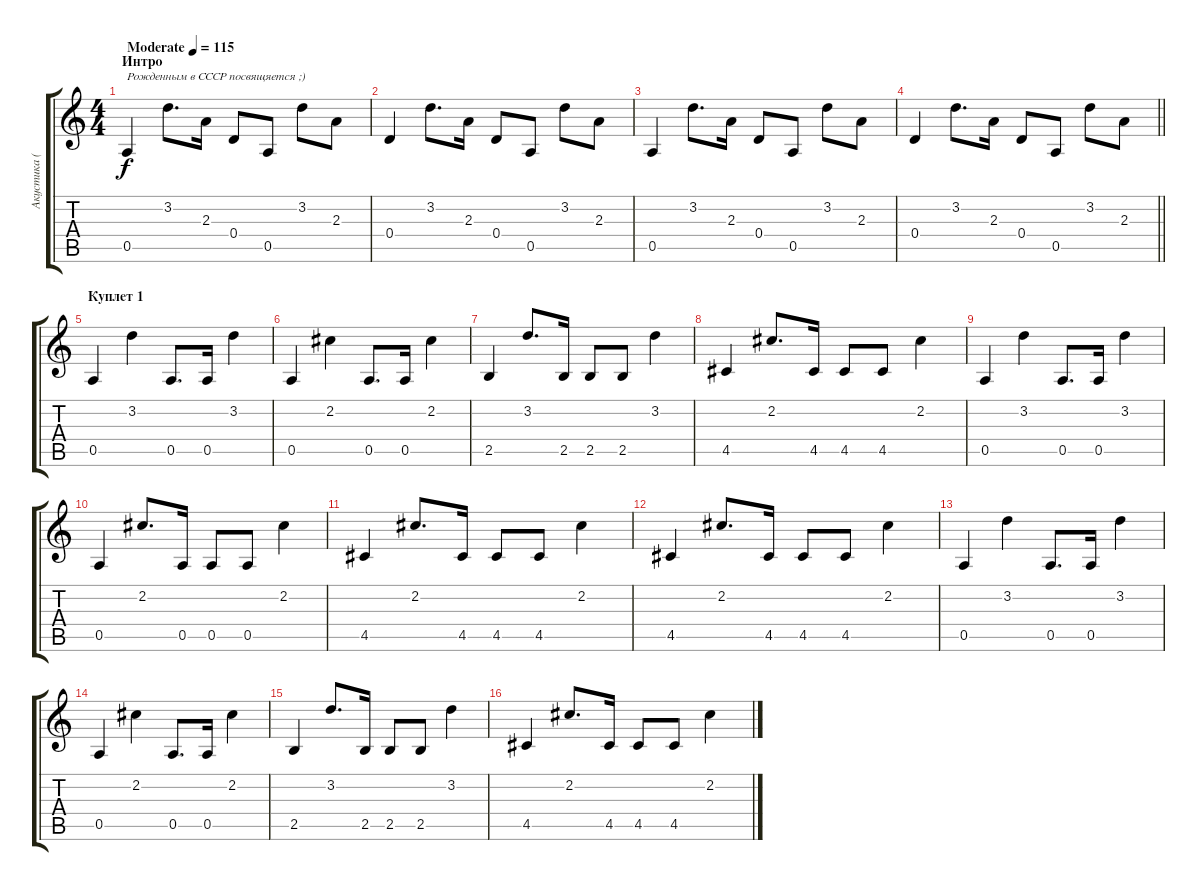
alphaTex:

\track ("Акустика (нейлоновые струны)" "Акустика (") {instrument acousticguitarnylon}
\staff {score tabs}
\tuning (E4 B3 G3 D3 A2 E2) {hide}
\ts (4 4)
\section ("" "Интро")
\tempo (115 "Moderate")
\clef g2
\ks c
0.5.4{txt "Рожденным в СССР посвящяется ;)" dy f instrument acousticguitarnylon} 3.2.8{d} 2.3.16 0.4.8 0.5.8 3.2.8 2.3.8 |
0.4.4 3.2.8{d} 2.3.16 0.4.8 0.5.8 3.2.8 2.3.8 |
0.5.4 3.2.8{d} 2.3.16 0.4.8 0.5.8 3.2.8 2.3.8 |
\barLineRight lightlight
0.4.4 3.2.8{d} 2.3.16 0.4.8 0.5.8 3.2.8 2.3.8 |
\section ("" "Куплет 1")
0.5.4 3.2.4 0.5.8{d} 0.5.16 3.2.4 |
0.5.4 2.2.4 0.5.8{d} 0.5.16 2.2.4 |
2.5.4 3.2.8{d} 2.5.16 2.5.8 2.5.8 3.2.4 |
4.5.4 2.2.8{d} 4.5.16 4.5.8 4.5.8 2.2.4 |
0.5.4 3.2.4 0.5.8{d} 0.5.16 3.2.4 |
0.5.4 2.2.8{d} 0.5.16 0.5.8 0.5.8 2.2.4 |
4.5.4 2.2.8{d} 4.5.16 4.5.8 4.5.8 2.2.4 |
4.5.4 2.2.8{d} 4.5.16 4.5.8 4.5.8 2.2.4 |
0.5.4 3.2.4 0.5.8{d} 0.5.16 3.2.4 |
0.5.4 2.2.4 0.5.8{d} 0.5.16 2.2.4 |
2.5.4 3.2.8{d} 2.5.16 2.5.8 2.5.8 3.2.4 |
4.5.4 2.2.8{d} 4.5.16 4.5.8 4.5.8 2.2.4
